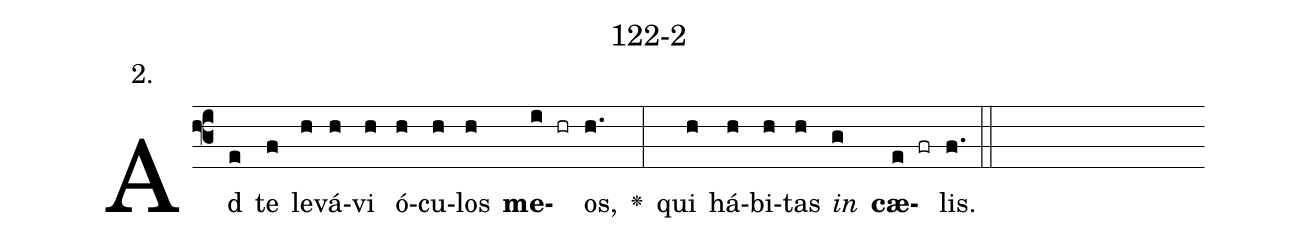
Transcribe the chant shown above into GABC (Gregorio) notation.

name: 122-2;
annotation: 2.;
%%
(f3)Ad(e) te(f) le(h)vá(h)vi(h) ó(h)cu(h)los(h) <b>me</b>(i hr)os,(h.) <v>\greheightstar</v>(:) qui(h) há(h)bi(h)tas(h) <i>in</i>(g) <b>cæ</b>(e fr)lis.(f.) (::)


%E(h) u(h) o(h) u(g) a(e) e.(f.) (::)
